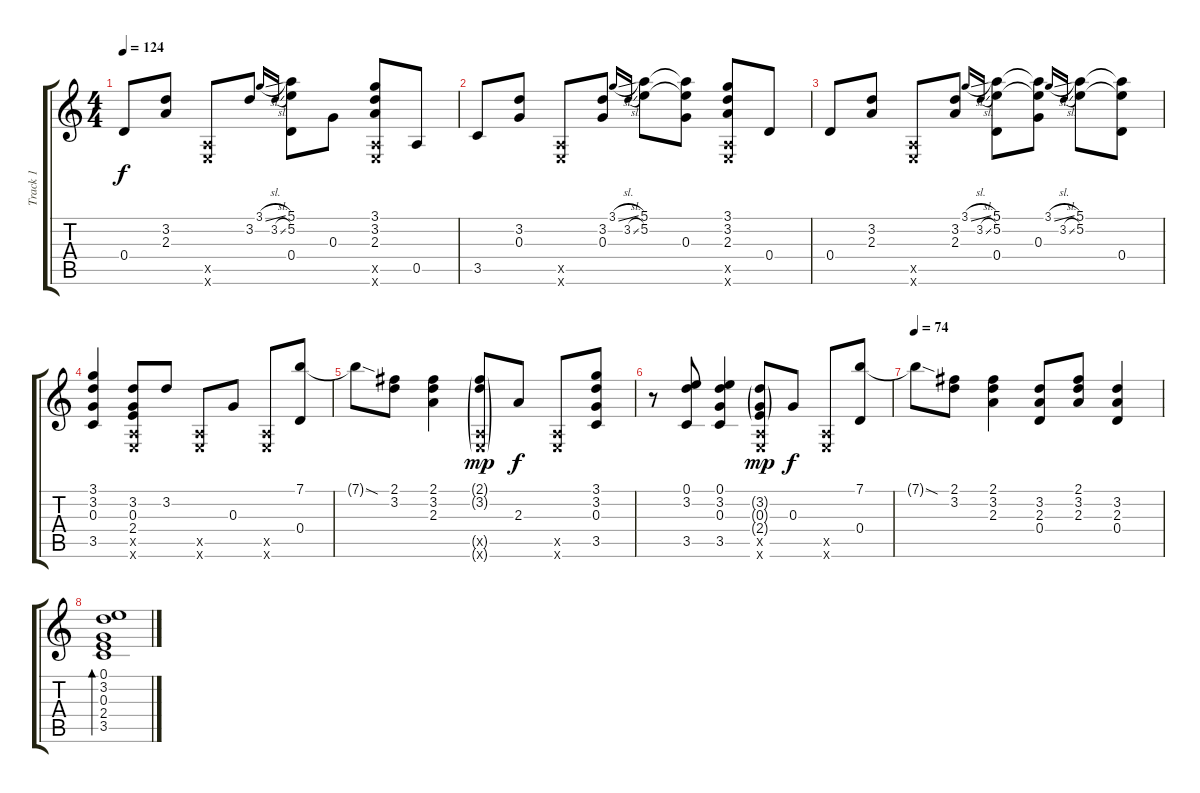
\track ("Track 1" "Track 1") {instrument acousticguitarsteel}
\staff {score tabs}
\tuning (E4 B3 G3 D3 A2 E2) {hide}
\ts (4 4)
\tempo 124
\clef g2
\ks c
0.4.8{dy f} (3.2 2.3).8 (0.5{x} 0.6{x}).8 3.2.8 3.1{sl}.16{gr onbeat} 3.2{sl}.16{gr onbeat} (5.1 5.2 0.4).8 0.3.8 (3.1 3.2 2.3 0.5{x} 0.6{x}).8 0.5.8 |
3.5.8 (3.2 0.3).8 (0.5{x} 0.6{x}).8 (3.2 0.3).8 3.1{sl}.16{gr onbeat} 3.2{sl}.16{gr onbeat} (5.1 5.2).8 (5.1{t} 5.2{t} 0.3).8 (3.1 3.2 2.3 0.5{x} 0.6{x}).8 0.4.8 |
0.4.8 (3.2 2.3).8 (0.5{x} 0.6{x}).8 (3.2 2.3).8 3.1{sl}.16{gr onbeat} 3.2{sl}.16{gr onbeat} (5.1 5.2 0.4).8 (5.1{t} 5.2{t} 0.3).8 3.1{sl}.16{gr onbeat} 3.2{sl}.16{gr onbeat} (5.1 5.2).8 (5.1{t} 5.2{t} 0.4).8 |
(3.1 3.2 0.3 3.5).4 (3.2 0.3 2.4 0.5{x} 0.6{x}).8 3.2.8 (0.5{x} 0.6{x}).8 0.3.8 (0.5{x} 0.6{x}).8 (7.1 0.4).8 |
7.1{sod t}.8 (2.1 3.2).8 (2.1 3.2 2.3).4 (2.1{g} 3.2{g} 0.5{g x} 0.6{g x}).8{dy mp} 2.3.8{dy f} (0.5{x} 0.6{x}).8 (3.1 3.2 0.3 3.5).8 |
r.8 (0.1 3.2 3.5).8 (0.1 3.2 0.3 3.5).4 (3.2{g} 0.3{g} 2.4{g} 0.5{x} 0.6{x}).8{dy mp} 0.3.8{dy f} (0.5{x} 0.6{x}).8 (7.1 0.4).8 |
\tempo 74
7.1{sod t}.8 (2.1 3.2).8 (2.1 3.2 2.3).4 (3.2 2.3 0.4).8 (2.1 3.2 2.3).8 (3.2 2.3 0.4).4 |
(0.1 3.2 0.3 2.4 3.5).1{bd 240}
